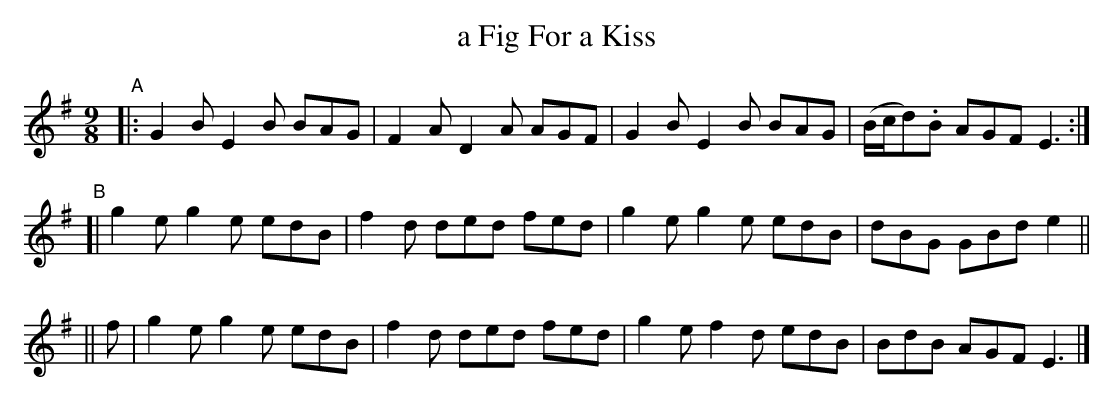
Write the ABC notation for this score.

X:1
T: a Fig For a Kiss
M: 9/8
L: 1/8
K: Em
"^A"\
|: G2B E2B BAG | F2A D2A AGF \
|  G2B E2B BAG | (B/c/d).B AGF E3 :|
"^B"\
[| g2e g2e edB | f2d ded fed \
|  g2e g2e edB | dBG GBd e2 ||
|| f | g2e g2e edB | f2d ded fed \
|  g2e f2d edB | BdB AGF E3 |]
